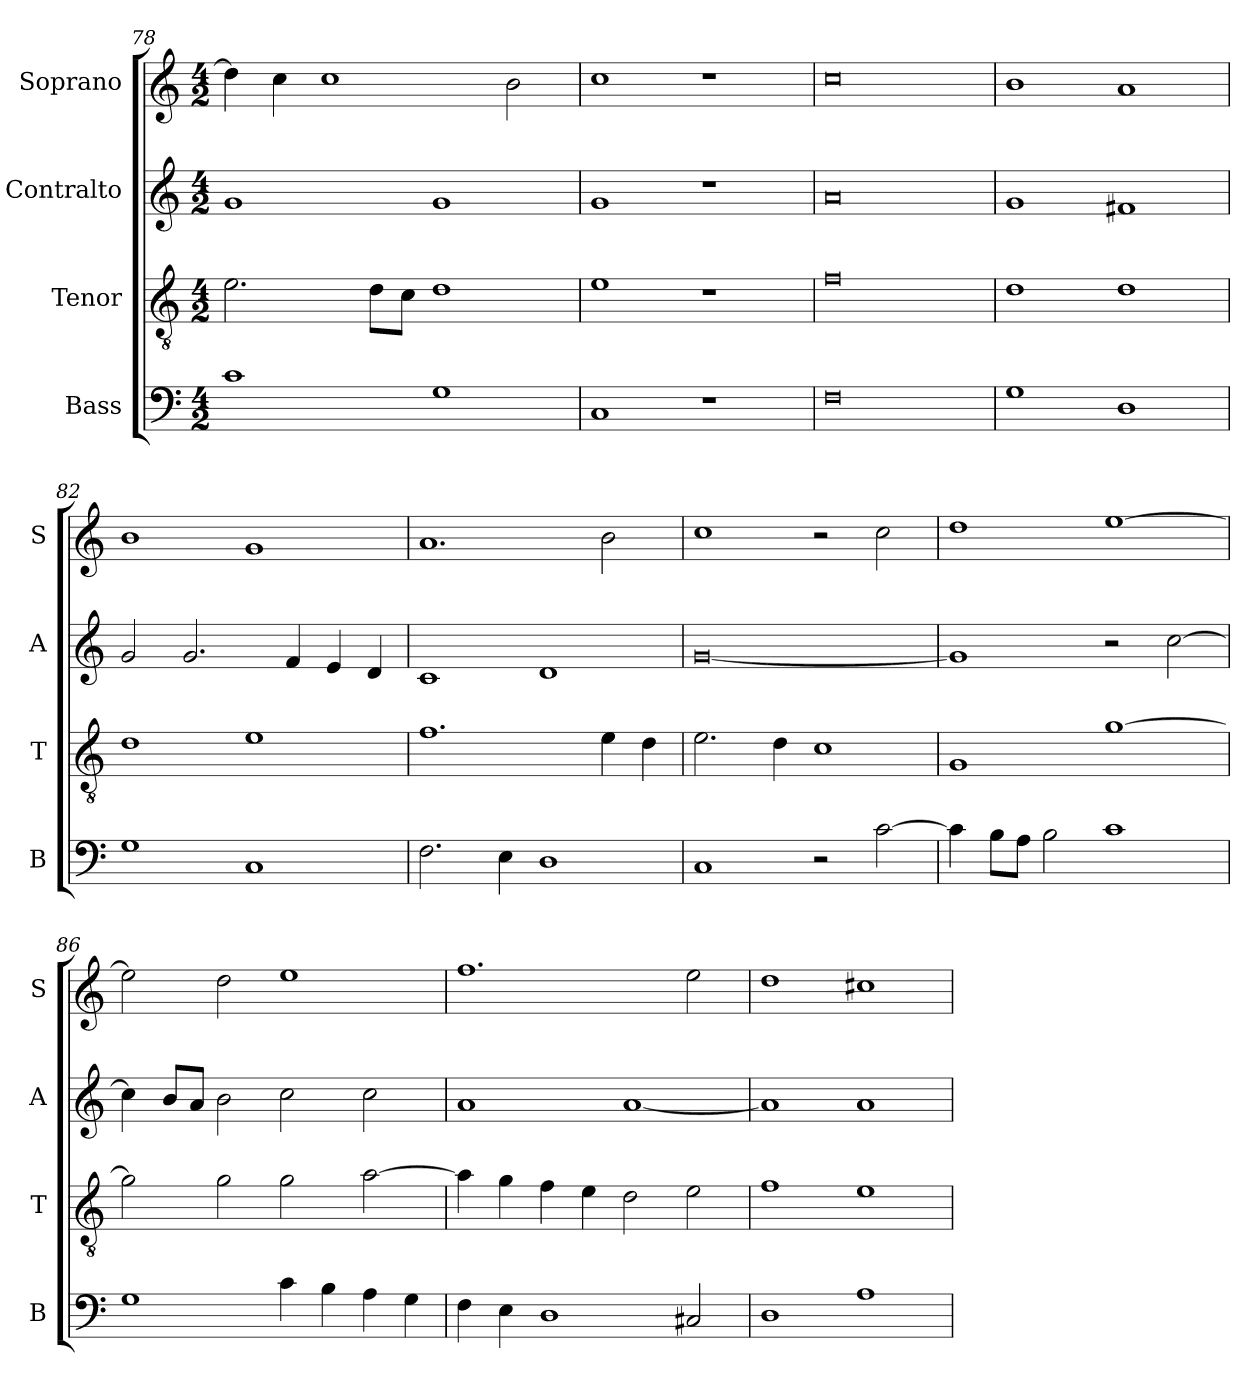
**kern	**kern	**kern	**kern
*part4	*part3	*part2	*part1
*staff4	*staff3	*staff2	*staff1
*I"Bass	*I"Tenor	*I"Contralto	*I"Soprano
*I'B	*I'T	*I'A	*I'S
*clefF4	*clefGv2	*clefG2	*clefG2
*k[]	*k[]	*k[]	*k[]
*C:ion	*C:ion	*C:ion	*C:ion
*M4/2	*M4/2	*M4/2	*M4/2
=78	=78	=78	=78
1c	2.e	1g	4dd]
.	.	.	4cc
.	.	.	1cc
.	8d\L	.	.
.	8c\J	.	.
1G	1d	1g	.
.	.	.	2b
=79	=79	=79	=79
1C	1e	1g	1cc
1r	1r	1r	1r
=80	=80	=80	=80
0F	0f	0a	0cc
=81	=81	=81	=81
1G	1d	1g	1b
1D	1d	1f#X	1a
=82	=82	=82	=82
1G	1d	2g	1b
.	.	2.g	.
1C	1e	.	1g
.	.	4f	.
.	.	4e	.
.	.	4d	.
=83	=83	=83	=83
2.F	1.f	1c	1.a
4E	.	.	.
1D	.	1d	.
.	4e	.	2b
.	4d	.	.
=84	=84	=84	=84
1C	2.e	[0g	1cc
.	4d	.	.
2r	1c	.	2r
[2c	.	.	2cc
=85	=85	=85	=85
4c]	1G	1g]	1dd
8B\L	.	.	.
8A\J	.	.	.
2B	.	.	.
1c	[1g	2r	[1ee
.	.	[2cc	.
=86	=86	=86	=86
1G	2g]	4cc]	2ee]
.	.	8b/L	.
.	.	8a/J	.
.	2g	2b	2dd
4c	2g	2cc	1ee
4B	.	.	.
4A	[2a	2cc	.
4G	.	.	.
=87	=87	=87	=87
4F	4a]	1a	1.ff
4E	4g	.	.
1D	4f	.	.
.	4e	.	.
.	2d	[1a	.
2C#X	2e	.	2ee
=88	=88	=88	=88
1D	1f	1a]	1dd
1A	1e	1a	1cc#X
=	=	=	=
*-	*-	*-	*-
